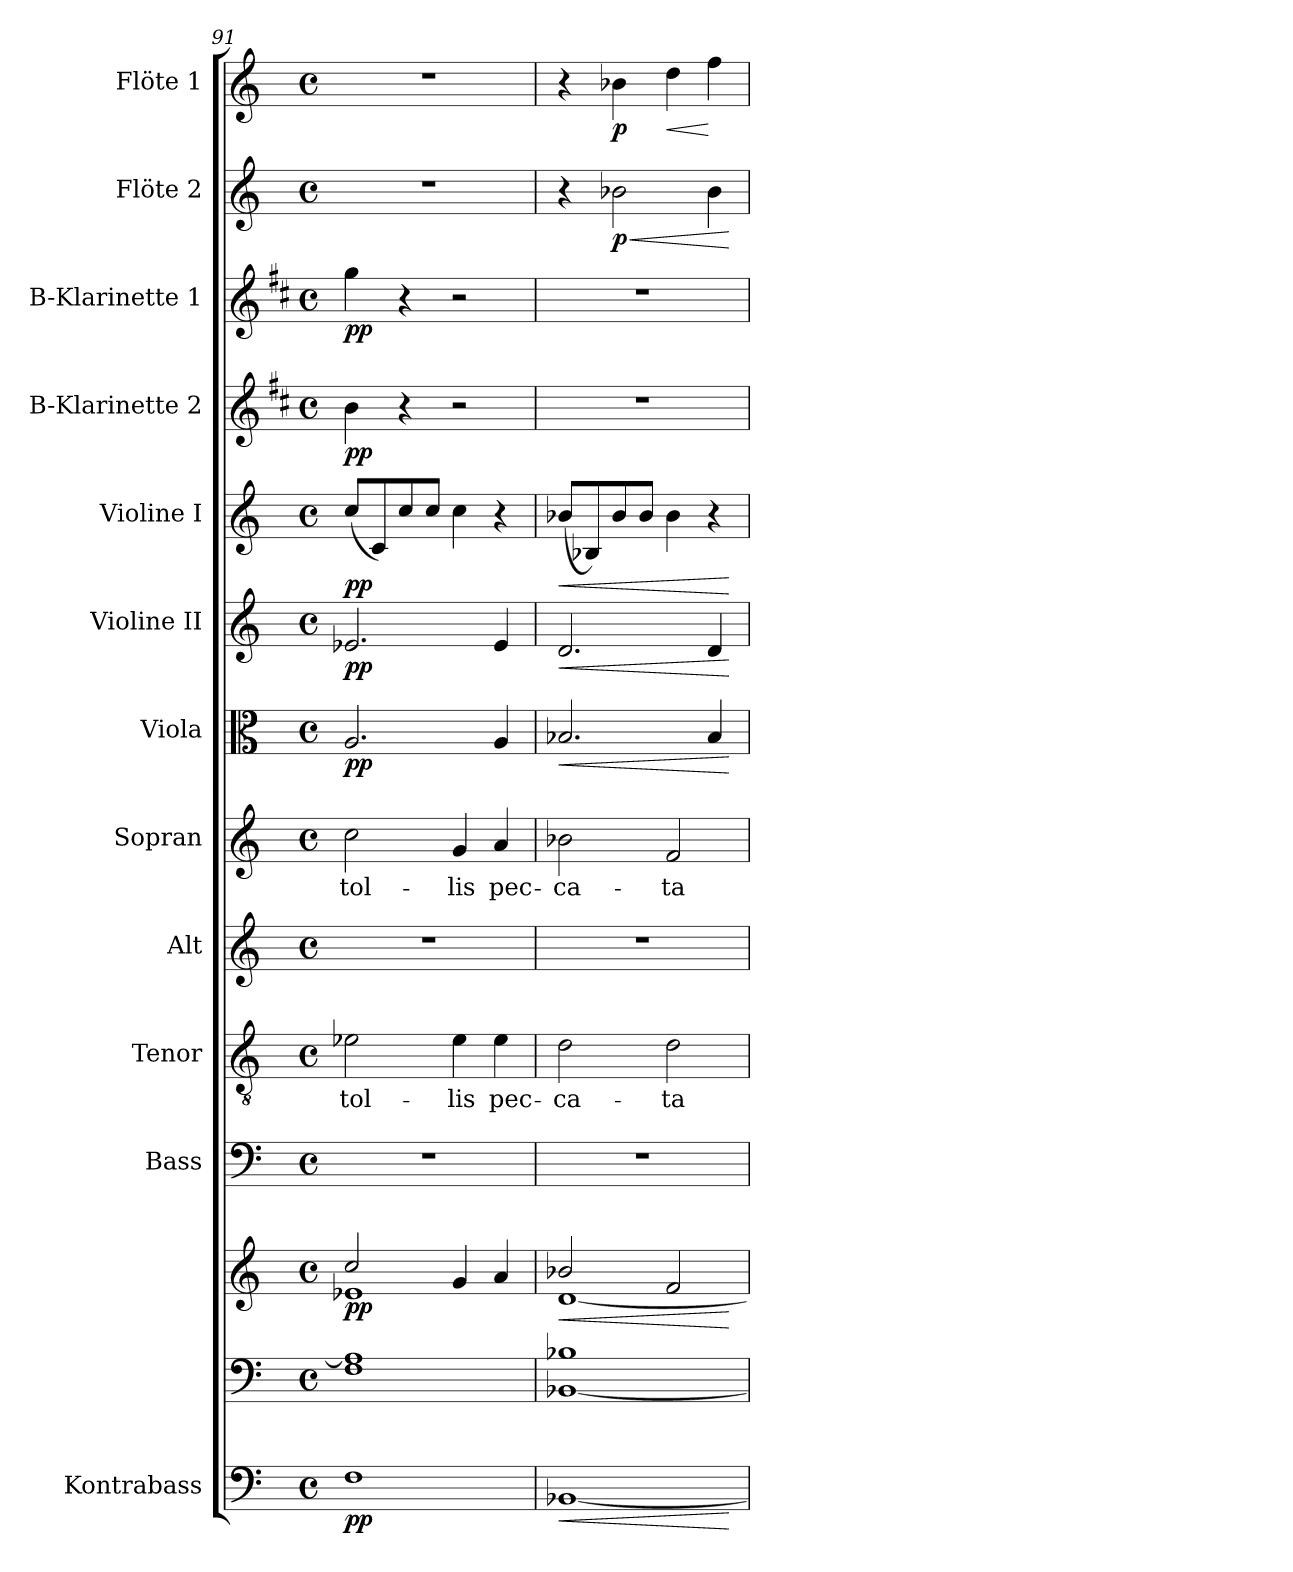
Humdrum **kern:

**kern	**dynam	**kern	**kern	**dynam	**kern	**kern	**text	**kern	**kern	**text	**kern	**dynam	**kern	**dynam	**kern	**dynam	**kern	**dynam	**kern	**dynam	**kern	**dynam	**kern	**dynam
*part13	*part13	*part12	*part12	*part12	*part11	*part10	*part10	*part9	*part8	*part8	*part7	*part7	*part6	*part6	*part5	*part5	*part4	*part4	*part3	*part3	*part2	*part2	*part1	*part1
*staff14	*staff14	*staff13	*staff12	*staff12/13	*staff11	*staff10	*staff10	*staff9	*staff8	*staff8	*staff7	*staff7	*staff6	*staff6	*staff5	*staff5	*staff4	*staff4	*staff3	*staff3	*staff2	*staff2	*staff1	*staff1
*I"Kontrabass	*	*	*	*	*I"Bass	*I"Tenor	*	*I"Alt	*I"Sopran	*	*I"Viola	*	*I"Violine II	*	*I"Violine I	*	*I"B-Klarinette 2	*	*I"B-Klarinette 1	*	*I"Flöte 2	*	*I"Flöte 1	*
*I'Kb.	*	*	*	*	*I'B.	*I'T.	*	*I'A.	*I'S.	*	*I'Vla.	*	*I'Vl. II	*	*I'Vl. I	*	*I'B Kl. 2	*	*I'B Kl. 1	*	*I'Fl. 2	*	*I'Fl. 1	*
*clefF4	*	*clefF4	*clefG2	*	*clefF4	*clefGv2	*	*clefG2	*clefG2	*	*clefC3	*	*clefG2	*	*clefG2	*	*clefG2	*	*clefG2	*	*clefG2	*	*clefG2	*
*ITrd7c12	*	*	*	*	*	*	*	*	*	*	*	*	*	*	*	*	*ITrd1c2	*	*ITrd1c2	*	*	*	*	*
*k[]	*	*k[]	*k[]	*	*k[]	*k[]	*	*k[]	*k[]	*	*k[]	*	*k[]	*	*k[]	*	*k[]	*	*k[]	*	*k[]	*	*k[]	*
*C:	*	*C:	*C:	*	*C:	*C:	*	*C:	*C:	*	*C:	*	*C:	*	*C:	*	*C:	*	*C:	*	*C:	*	*C:	*
*M4/4	*	*M4/4	*M4/4	*	*M4/4	*M4/4	*	*M4/4	*M4/4	*	*M4/4	*	*M4/4	*	*M4/4	*	*M4/4	*	*M4/4	*	*M4/4	*	*M4/4	*
*met(c)	*	*met(c)	*met(c)	*	*met(c)	*met(c)	*	*met(c)	*met(c)	*	*met(c)	*	*met(c)	*	*met(c)	*	*met(c)	*	*met(c)	*	*met(c)	*	*met(c)	*
=91	=91	=91	=91	=91	=91	=91	=91	=91	=91	=91	=91	=91	=91	=91	=91	=91	=91	=91	=91	=91	=91	=91	=91	=91
*	*	*^	*^	*	*	*	*	*	*	*	*	*	*	*	*	*	*	*	*	*	*	*	*	*
!	!LO:DY:b	!	!	!	!	!LO:DY:b	!	!	!LO:LY:b	!	!	!LO:LY:b	!	!LO:DY:b	!	!LO:DY:b	!	!LO:DY:b	!	!LO:DY:b	!	!LO:DY:b	!	!	!	!
1FF	pp	1A]	1F	2cc/	1e-X	pp	1r	2e-X\	tol-	1r	2cc\	tol-	2.A/	pp	2.e-X/	pp	(<8cc/L	pp	4a\	pp	4ff\	pp	1r	.	1r	.
.	.	.	.	.	.	.	.	.	.	.	.	.	.	.	.	.	8c/)	.	.	.	.	.	.	.	.	.
.	.	.	.	.	.	.	.	.	.	.	.	.	.	.	.	.	8cc/	.	4r	.	4r	.	.	.	.	.
.	.	.	.	.	.	.	.	.	.	.	.	.	.	.	.	.	8cc/J	.	.	.	.	.	.	.	.	.
!	!	!	!	!	!	!	!	!	!LO:LY:b	!	!	!LO:LY:b	!	!	!	!	!	!	!	!	!	!	!	!	!	!
.	.	.	.	4g/	.	.	.	4e-\	-lis	.	4g/	-lis	.	.	.	.	4cc\	.	2r	.	2r	.	.	.	.	.
!	!	!	!	!	!	!	!	!	!LO:LY:b	!	!	!LO:LY:b	!	!	!	!	!	!	!	!	!	!	!	!	!	!
.	.	.	.	4a/	.	.	.	4e-\	pec-	.	4a/	pec-	4A/	.	4e-/	.	4r	.	.	.	.	.	.	.	.	.
!!LO:PB:g=z
=92	=92	=92	=92	=92	=92	=92	=92	=92	=92	=92	=92	=92	=92	=92	=92	=92	=92	=92	=92	=92	=92	=92	=92	=92	=92	=92
!	!LO:HP:b	!	!	!	!	!LO:HP:b	!	!	!LO:LY:b	!	!	!LO:LY:b	!	!LO:HP:b	!	!LO:HP:b	!	!LO:HP:b	!	!	!	!	!	!	!	!
[1BBB-X	<	1B-X	[<1BB-X	2b-X/	[<1d	<	1r	2d\	-ca-	1r	2b-X\	-ca-	2.B-X/	<	2.d/	<	(<8b-X/L	<	1r	.	1r	.	4r	.	4r	.
.	.	.	.	.	.	.	.	.	.	.	.	.	.	.	.	.	8B-X/)	.	.	.	.	.	.	.	.	.
!	!	!	!	!	!	!	!	!	!	!	!	!	!	!	!	!	!	!	!	!	!	!	!	!LO:HP:b	!	!
!	!	!	!	!	!	!	!	!	!	!	!	!	!	!	!	!	!	!	!	!	!	!	!	!LO:DY:n=1:b	!	!LO:DY:b
.	.	.	.	.	.	.	.	.	.	.	.	.	.	.	.	.	8b-/	.	.	.	.	.	2b-X\	< p	4b-X\	p
.	.	.	.	.	.	.	.	.	.	.	.	.	.	.	.	.	8b-/J	.	.	.	.	.	.	.	.	.
!	!	!	!	!	!	!	!	!	!LO:LY:b	!	!	!LO:LY:b	!	!	!	!	!	!	!	!	!	!	!	!	!	!LO:HP:b
.	.	.	.	2f/	.	.	.	2d\	-ta	.	2f/	-ta	.	.	.	.	4b-\	.	.	.	.	.	.	.	4dd\	<
.	.	.	.	.	.	.	.	.	.	.	.	.	4B-/	.	4d/	.	4r	.	.	.	.	.	4b-\	.	4ff\	[
*	*	*v	*v	*	*	*	*	*	*	*	*	*	*	*	*	*	*	*	*	*	*	*	*	*	*	*
*	*	*	*v	*v	*	*	*	*	*	*	*	*	*	*	*	*	*	*	*	*	*	*	*	*	*
.	[	.	.	[	.	.	.	.	.	.	.	[	.	[	.	[	.	.	.	.	.	[	.	.
=	=	=	=	=	=	=	=	=	=	=	=	=	=	=	=	=	=	=	=	=	=	=	=	=
*-	*-	*-	*-	*-	*-	*-	*-	*-	*-	*-	*-	*-	*-	*-	*-	*-	*-	*-	*-	*-	*-	*-	*-	*-
